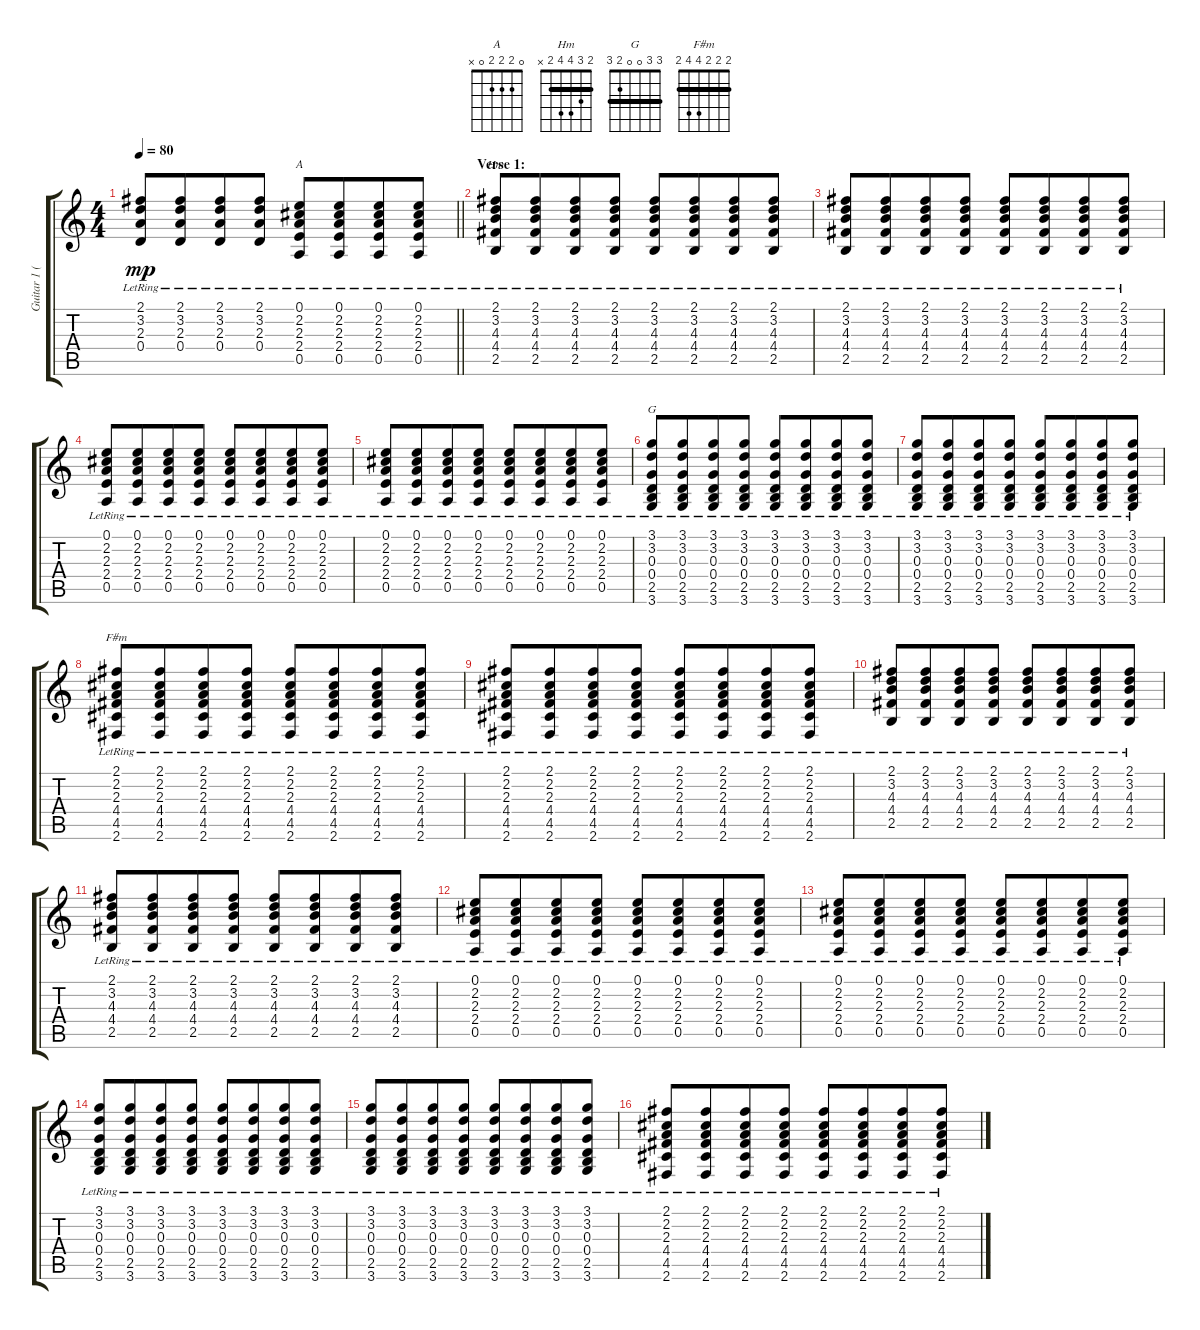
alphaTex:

\track ("Guitar 1 (Acoustic)" "Guitar 1 (") {instrument acousticguitarsteel}
\staff {score tabs}
\tuning (E4 B3 G3 D3 A2 E2) {hide}
\chord ("A" 0 2 2 2 0 x)
\chord ("Hm" 2 3 4 4 2 x) {barre 2}
\chord ("G" 3 3 0 0 2 3) {barre 3}
\chord ("F#m" 2 2 2 4 4 2) {barre 2}
\ts (4 4)
\tempo 80
\clef g2
\barLineRight lightlight
\ks c
(2.1{lr} 3.2{lr} 2.3{lr} 0.4{lr}).8{dy mp} (2.1{lr} 3.2{lr} 2.3{lr} 0.4{lr}).8{beam merge} (2.1{lr} 3.2{lr} 2.3{lr} 0.4{lr}).8 (2.1{lr} 3.2{lr} 2.3{lr} 0.4{lr}).8 (0.1{lr} 2.2{lr} 2.3{lr} 2.4{lr} 0.5{lr}).8{ch "A"} (0.1{lr} 2.2{lr} 2.3{lr} 2.4{lr} 0.5{lr}).8{beam merge} (0.1{lr} 2.2{lr} 2.3{lr} 2.4{lr} 0.5{lr}).8 (0.1{lr} 2.2{lr} 2.3{lr} 2.4{lr} 0.5{lr}).8 |
\section ("" "Verse 1:")
(2.1{lr} 3.2{lr} 4.3{lr} 4.4{lr} 2.5).8{ch "Hm"} (2.1{lr} 3.2{lr} 4.3{lr} 4.4{lr} 2.5).8{beam merge} (2.1{lr} 3.2{lr} 4.3{lr} 4.4{lr} 2.5).8 (2.1{lr} 3.2{lr} 4.3{lr} 4.4{lr} 2.5).8 (2.1{lr} 3.2{lr} 4.3{lr} 4.4{lr} 2.5).8 (2.1{lr} 3.2{lr} 4.3{lr} 4.4{lr} 2.5).8{beam merge} (2.1{lr} 3.2{lr} 4.3{lr} 4.4{lr} 2.5).8 (2.1{lr} 3.2{lr} 4.3{lr} 4.4{lr} 2.5).8 |
(2.1{lr} 3.2{lr} 4.3{lr} 4.4{lr} 2.5).8 (2.1{lr} 3.2{lr} 4.3{lr} 4.4{lr} 2.5).8{beam merge} (2.1{lr} 3.2{lr} 4.3{lr} 4.4{lr} 2.5).8 (2.1{lr} 3.2{lr} 4.3{lr} 4.4{lr} 2.5).8 (2.1{lr} 3.2{lr} 4.3{lr} 4.4{lr} 2.5).8 (2.1{lr} 3.2{lr} 4.3{lr} 4.4{lr} 2.5).8{beam merge} (2.1{lr} 3.2{lr} 4.3{lr} 4.4{lr} 2.5).8 (2.1{lr} 3.2{lr} 4.3{lr} 4.4{lr} 2.5{lr}).8 |
(0.1{lr} 2.2{lr} 2.3{lr} 2.4{lr} 0.5{lr}).8 (0.1{lr} 2.2{lr} 2.3{lr} 2.4{lr} 0.5{lr}).8{beam merge} (0.1{lr} 2.2{lr} 2.3{lr} 2.4{lr} 0.5{lr}).8 (0.1{lr} 2.2{lr} 2.3{lr} 2.4{lr} 0.5{lr}).8 (0.1{lr} 2.2{lr} 2.3{lr} 2.4{lr} 0.5{lr}).8 (0.1{lr} 2.2{lr} 2.3{lr} 2.4{lr} 0.5{lr}).8{beam merge} (0.1{lr} 2.2{lr} 2.3{lr} 2.4{lr} 0.5{lr}).8 (0.1{lr} 2.2{lr} 2.3{lr} 2.4{lr} 0.5{lr}).8 |
(0.1{lr} 2.2{lr} 2.3{lr} 2.4{lr} 0.5{lr}).8 (0.1{lr} 2.2{lr} 2.3{lr} 2.4{lr} 0.5{lr}).8{beam merge} (0.1{lr} 2.2{lr} 2.3{lr} 2.4{lr} 0.5{lr}).8 (0.1{lr} 2.2{lr} 2.3{lr} 2.4{lr} 0.5{lr}).8 (0.1{lr} 2.2{lr} 2.3{lr} 2.4{lr} 0.5{lr}).8 (0.1{lr} 2.2{lr} 2.3{lr} 2.4{lr} 0.5{lr}).8{beam merge} (0.1{lr} 2.2{lr} 2.3{lr} 2.4{lr} 0.5{lr}).8 (0.1{lr} 2.2{lr} 2.3{lr} 2.4{lr} 0.5{lr}).8 |
(3.1{lr} 3.2{lr} 0.3{lr} 0.4{lr} 2.5{lr} 3.6{lr}).8{ch "G"} (3.1{lr} 3.2{lr} 0.3{lr} 0.4{lr} 2.5{lr} 3.6{lr}).8{beam merge} (3.1{lr} 3.2{lr} 0.3{lr} 0.4{lr} 2.5{lr} 3.6{lr}).8 (3.1{lr} 3.2{lr} 0.3{lr} 0.4{lr} 2.5{lr} 3.6{lr}).8 (3.1{lr} 3.2{lr} 0.3{lr} 0.4{lr} 2.5{lr} 3.6{lr}).8 (3.1{lr} 3.2{lr} 0.3{lr} 0.4{lr} 2.5{lr} 3.6{lr}).8{beam merge} (3.1{lr} 3.2{lr} 0.3{lr} 0.4{lr} 2.5{lr} 3.6{lr}).8 (3.1{lr} 3.2{lr} 0.3{lr} 0.4{lr} 2.5{lr} 3.6{lr}).8 |
(3.1{lr} 3.2{lr} 0.3{lr} 0.4{lr} 2.5{lr} 3.6{lr}).8 (3.1{lr} 3.2{lr} 0.3{lr} 0.4{lr} 2.5{lr} 3.6{lr}).8{beam merge} (3.1{lr} 3.2{lr} 0.3{lr} 0.4{lr} 2.5{lr} 3.6{lr}).8 (3.1{lr} 3.2{lr} 0.3{lr} 0.4{lr} 2.5{lr} 3.6{lr}).8 (3.1{lr} 3.2{lr} 0.3{lr} 0.4{lr} 2.5{lr} 3.6{lr}).8 (3.1{lr} 3.2{lr} 0.3{lr} 0.4{lr} 2.5{lr} 3.6{lr}).8{beam merge} (3.1{lr} 3.2{lr} 0.3{lr} 0.4{lr} 2.5{lr} 3.6{lr}).8 (3.1{lr} 3.2{lr} 0.3{lr} 0.4{lr} 2.5{lr} 3.6{lr}).8 |
(2.1{lr} 2.2{lr} 2.3{lr} 4.4{lr} 4.5{lr} 2.6{lr}).8{ch "F#m"} (2.1{lr} 2.2{lr} 2.3{lr} 4.4{lr} 4.5{lr} 2.6{lr}).8{beam merge} (2.1{lr} 2.2{lr} 2.3{lr} 4.4{lr} 4.5{lr} 2.6{lr}).8 (2.1{lr} 2.2{lr} 2.3{lr} 4.4{lr} 4.5{lr} 2.6{lr}).8 (2.1{lr} 2.2{lr} 2.3{lr} 4.4{lr} 4.5{lr} 2.6{lr}).8 (2.1{lr} 2.2{lr} 2.3{lr} 4.4{lr} 4.5{lr} 2.6{lr}).8{beam merge} (2.1{lr} 2.2{lr} 2.3{lr} 4.4{lr} 4.5{lr} 2.6{lr}).8 (2.1{lr} 2.2{lr} 2.3{lr} 4.4{lr} 4.5{lr} 2.6{lr}).8 |
(2.1{lr} 2.2{lr} 2.3{lr} 4.4{lr} 4.5{lr} 2.6{lr}).8 (2.1{lr} 2.2{lr} 2.3{lr} 4.4{lr} 4.5{lr} 2.6{lr}).8{beam merge} (2.1{lr} 2.2{lr} 2.3{lr} 4.4{lr} 4.5{lr} 2.6{lr}).8 (2.1{lr} 2.2{lr} 2.3{lr} 4.4{lr} 4.5{lr} 2.6{lr}).8 (2.1{lr} 2.2{lr} 2.3{lr} 4.4{lr} 4.5{lr} 2.6{lr}).8 (2.1{lr} 2.2{lr} 2.3{lr} 4.4{lr} 4.5{lr} 2.6{lr}).8{beam merge} (2.1{lr} 2.2{lr} 2.3{lr} 4.4{lr} 4.5{lr} 2.6{lr}).8 (2.1{lr} 2.2{lr} 2.3{lr} 4.4{lr} 4.5{lr} 2.6{lr}).8 |
(2.1{lr} 3.2{lr} 4.3{lr} 4.4{lr} 2.5{lr}).8 (2.1{lr} 3.2{lr} 4.3{lr} 4.4{lr} 2.5{lr}).8{beam merge} (2.1{lr} 3.2{lr} 4.3{lr} 4.4{lr} 2.5{lr}).8 (2.1{lr} 3.2{lr} 4.3{lr} 4.4{lr} 2.5{lr}).8 (2.1{lr} 3.2{lr} 4.3{lr} 4.4{lr} 2.5{lr}).8 (2.1{lr} 3.2{lr} 4.3{lr} 4.4{lr} 2.5{lr}).8{beam merge} (2.1{lr} 3.2{lr} 4.3{lr} 4.4{lr} 2.5{lr}).8 (2.1{lr} 3.2{lr} 4.3{lr} 4.4{lr} 2.5{lr}).8 |
(2.1{lr} 3.2{lr} 4.3{lr} 4.4{lr} 2.5{lr}).8 (2.1{lr} 3.2{lr} 4.3{lr} 4.4{lr} 2.5{lr}).8{beam merge} (2.1{lr} 3.2{lr} 4.3{lr} 4.4{lr} 2.5{lr}).8 (2.1{lr} 3.2{lr} 4.3{lr} 4.4{lr} 2.5{lr}).8 (2.1{lr} 3.2{lr} 4.3{lr} 4.4{lr} 2.5{lr}).8 (2.1{lr} 3.2{lr} 4.3{lr} 4.4{lr} 2.5{lr}).8{beam merge} (2.1{lr} 3.2{lr} 4.3{lr} 4.4{lr} 2.5{lr}).8 (2.1{lr} 3.2{lr} 4.3{lr} 4.4{lr} 2.5{lr}).8 |
(0.1{lr} 2.2{lr} 2.3{lr} 2.4{lr} 0.5{lr}).8 (0.1{lr} 2.2{lr} 2.3{lr} 2.4{lr} 0.5{lr}).8{beam merge} (0.1{lr} 2.2{lr} 2.3{lr} 2.4{lr} 0.5{lr}).8 (0.1{lr} 2.2{lr} 2.3{lr} 2.4{lr} 0.5{lr}).8 (0.1{lr} 2.2{lr} 2.3{lr} 2.4{lr} 0.5{lr}).8 (0.1{lr} 2.2{lr} 2.3{lr} 2.4{lr} 0.5{lr}).8{beam merge} (0.1{lr} 2.2{lr} 2.3{lr} 2.4{lr} 0.5{lr}).8 (0.1{lr} 2.2{lr} 2.3{lr} 2.4{lr} 0.5{lr}).8 |
(0.1{lr} 2.2{lr} 2.3{lr} 2.4{lr} 0.5{lr}).8 (0.1{lr} 2.2{lr} 2.3{lr} 2.4{lr} 0.5{lr}).8{beam merge} (0.1{lr} 2.2{lr} 2.3{lr} 2.4{lr} 0.5{lr}).8 (0.1{lr} 2.2{lr} 2.3{lr} 2.4{lr} 0.5{lr}).8 (0.1{lr} 2.2{lr} 2.3{lr} 2.4{lr} 0.5{lr}).8 (0.1{lr} 2.2{lr} 2.3{lr} 2.4{lr} 0.5{lr}).8{beam merge} (0.1{lr} 2.2{lr} 2.3{lr} 2.4{lr} 0.5{lr}).8 (0.1{lr} 2.2{lr} 2.3{lr} 2.4{lr} 0.5{lr}).8 |
(3.1{lr} 3.2{lr} 0.3{lr} 0.4{lr} 2.5{lr} 3.6{lr}).8 (3.1{lr} 3.2{lr} 0.3{lr} 0.4{lr} 2.5{lr} 3.6{lr}).8{beam merge} (3.1{lr} 3.2{lr} 0.3{lr} 0.4{lr} 2.5{lr} 3.6{lr}).8 (3.1{lr} 3.2{lr} 0.3{lr} 0.4{lr} 2.5{lr} 3.6{lr}).8 (3.1{lr} 3.2{lr} 0.3{lr} 0.4{lr} 2.5{lr} 3.6{lr}).8 (3.1{lr} 3.2{lr} 0.3{lr} 0.4{lr} 2.5{lr} 3.6{lr}).8{beam merge} (3.1{lr} 3.2{lr} 0.3{lr} 0.4{lr} 2.5{lr} 3.6{lr}).8 (3.1{lr} 3.2{lr} 0.3{lr} 0.4{lr} 2.5{lr} 3.6{lr}).8 |
(3.1{lr} 3.2{lr} 0.3{lr} 0.4{lr} 2.5{lr} 3.6{lr}).8 (3.1{lr} 3.2{lr} 0.3{lr} 0.4{lr} 2.5{lr} 3.6{lr}).8{beam merge} (3.1{lr} 3.2{lr} 0.3{lr} 0.4{lr} 2.5{lr} 3.6{lr}).8 (3.1{lr} 3.2{lr} 0.3{lr} 0.4{lr} 2.5{lr} 3.6{lr}).8 (3.1{lr} 3.2{lr} 0.3{lr} 0.4{lr} 2.5{lr} 3.6{lr}).8 (3.1{lr} 3.2{lr} 0.3{lr} 0.4{lr} 2.5{lr} 3.6{lr}).8{beam merge} (3.1{lr} 3.2{lr} 0.3{lr} 0.4{lr} 2.5{lr} 3.6{lr}).8 (3.1{lr} 3.2{lr} 0.3{lr} 0.4{lr} 2.5{lr} 3.6{lr}).8 |
(2.1{lr} 2.2{lr} 2.3{lr} 4.4{lr} 4.5{lr} 2.6{lr}).8 (2.1{lr} 2.2{lr} 2.3{lr} 4.4{lr} 4.5{lr} 2.6{lr}).8{beam merge} (2.1{lr} 2.2{lr} 2.3{lr} 4.4{lr} 4.5{lr} 2.6{lr}).8 (2.1{lr} 2.2{lr} 2.3{lr} 4.4{lr} 4.5{lr} 2.6{lr}).8 (2.1{lr} 2.2{lr} 2.3{lr} 4.4{lr} 4.5{lr} 2.6{lr}).8 (2.1{lr} 2.2{lr} 2.3{lr} 4.4{lr} 4.5{lr} 2.6{lr}).8{beam merge} (2.1{lr} 2.2{lr} 2.3{lr} 4.4{lr} 4.5{lr} 2.6{lr}).8 (2.1{lr} 2.2{lr} 2.3{lr} 4.4{lr} 4.5{lr} 2.6{lr}).8
